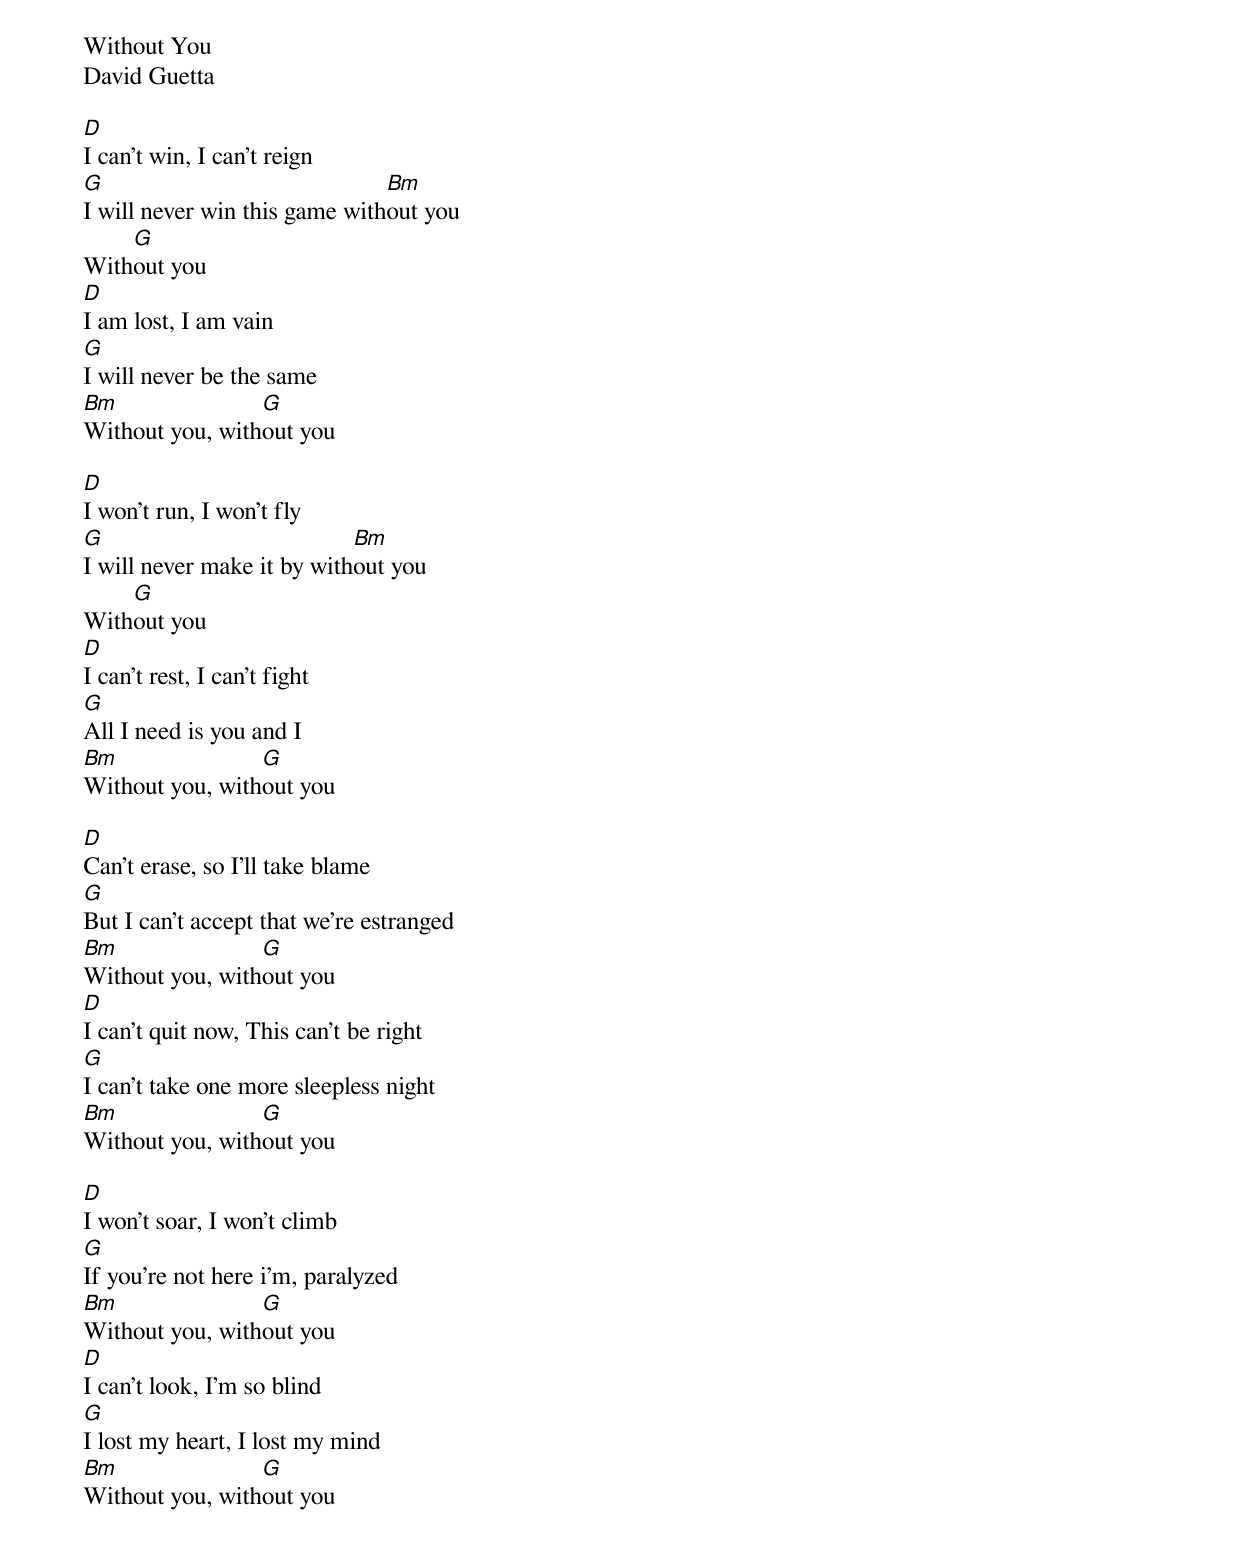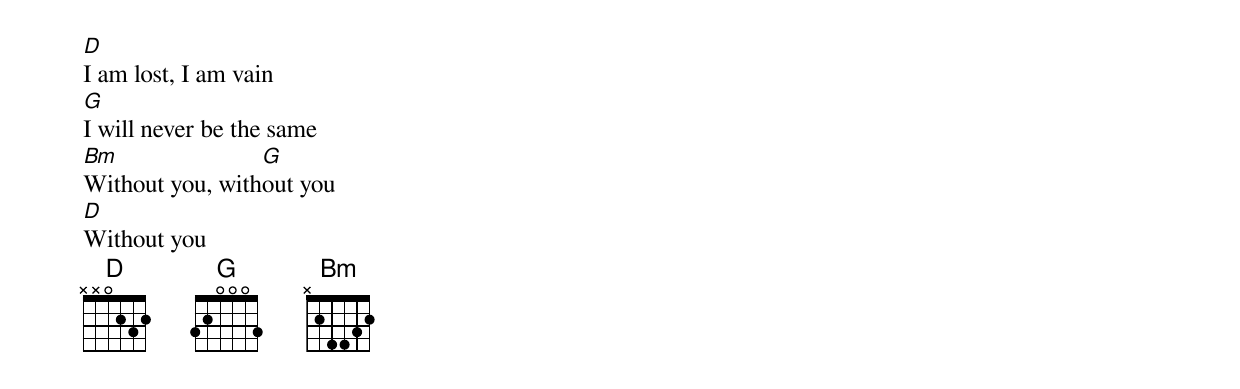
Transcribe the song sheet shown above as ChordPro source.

Without You
David Guetta

[D]I can't win, I can't reign
[G]I will never win this game with[Bm]out you
With[G]out you
[D]I am lost, I am vain
[G]I will never be the same
[Bm]Without you, with[G]out you

[D]I won't run, I won't fly
[G]I will never make it by with[Bm]out you
With[G]out you
[D]I can't rest, I can't fight
[G]All I need is you and I
[Bm]Without you, with[G]out you

[D]Can't erase, so I'll take blame
[G]But I can't accept that we're estranged
[Bm]Without you, with[G]out you
[D]I can't quit now, This can't be right
[G]I can't take one more sleepless night
[Bm]Without you, with[G]out you

[D]I won't soar, I won't climb
[G]If you're not here i'm, paralyzed
[Bm]Without you, with[G]out you
[D]I can't look, I'm so blind
[G]I lost my heart, I lost my mind
[Bm]Without you, with[G]out you

[D]I am lost, I am vain
[G]I will never be the same
[Bm]Without you, with[G]out you
[D]Without you
